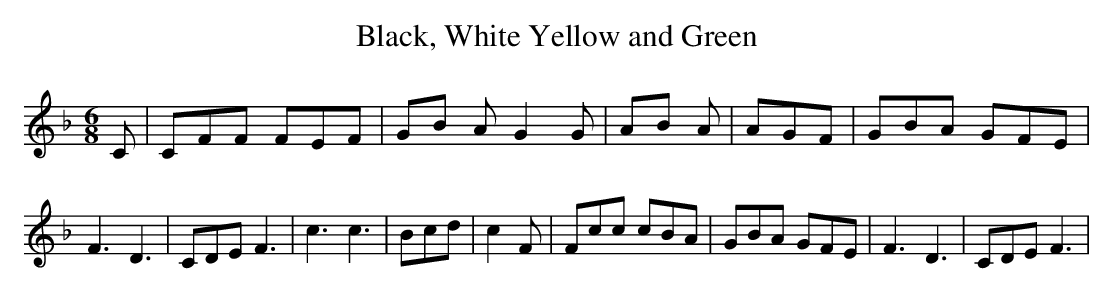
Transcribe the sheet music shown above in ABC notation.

X:1
T:Black, White Yellow and Green
M:6/8
L:1/8
K:F
 C| CFF FEF|G-B A G2 G|A-B A| AGF| GBA GFE| F3 D3| CDE F3| c3 c3| Bcd|\
 c2 F| Fcc cBA| GBA GFE| F3 D3| CDE F3|
